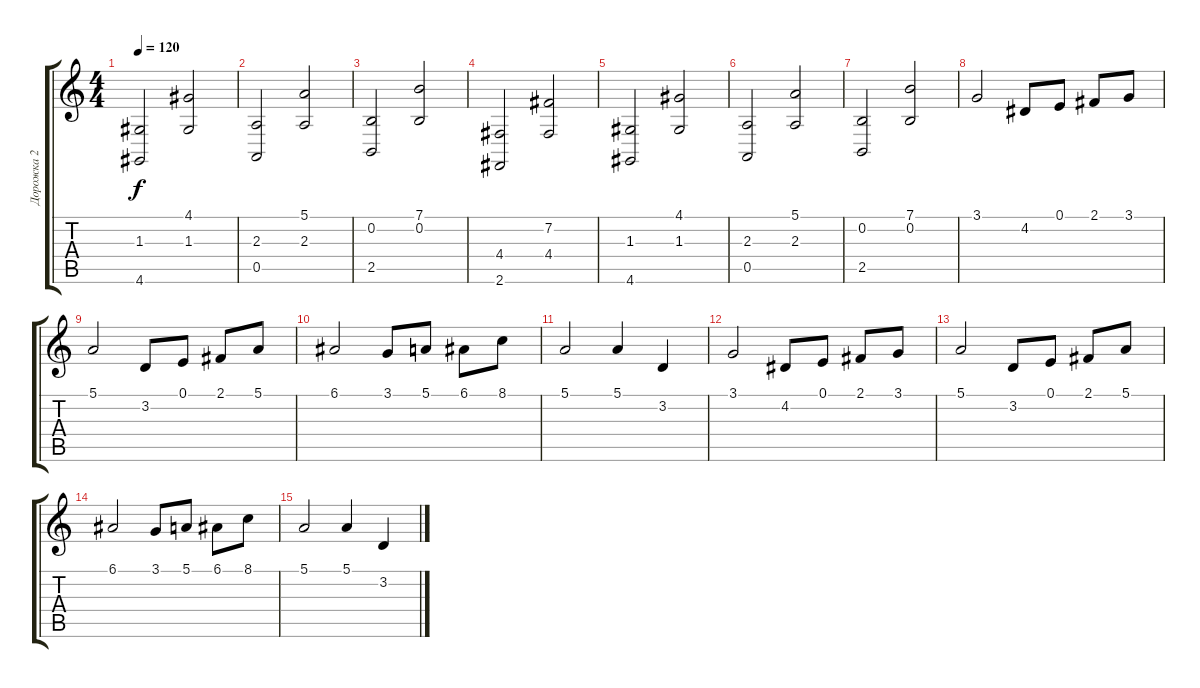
\track ("Дорожка 2" "Дорожка 2") {instrument viola}
\staff {score tabs}
\tuning (E4 B3 G3 D3 A2 E2) {hide}
\ts (4 4)
\tempo 120
\clef g2
\ks c
(1.3 4.6).2{dy f} (4.1 1.3).2 |
(2.3 0.5).2 (5.1 2.3).2 |
(0.2 2.5).2 (7.1 0.2).2 |
(4.4 2.6).2 (7.2 4.4).2 |
(1.3 4.6).2 (4.1 1.3).2 |
(2.3 0.5).2 (5.1 2.3).2 |
(0.2 2.5).2 (7.1 0.2).2 |
3.1.2 4.2.8 0.1.8 2.1.8 3.1.8 |
5.1.2 3.2.8 0.1.8 2.1.8 5.1.8 |
6.1.2 3.1.8 5.1.8 6.1.8 8.1.8 |
5.1.2 5.1.4 3.2.4 |
3.1.2 4.2.8 0.1.8 2.1.8 3.1.8 |
5.1.2 3.2.8 0.1.8 2.1.8 5.1.8 |
6.1.2 3.1.8 5.1.8 6.1.8 8.1.8 |
5.1.2 5.1.4 3.2.4
